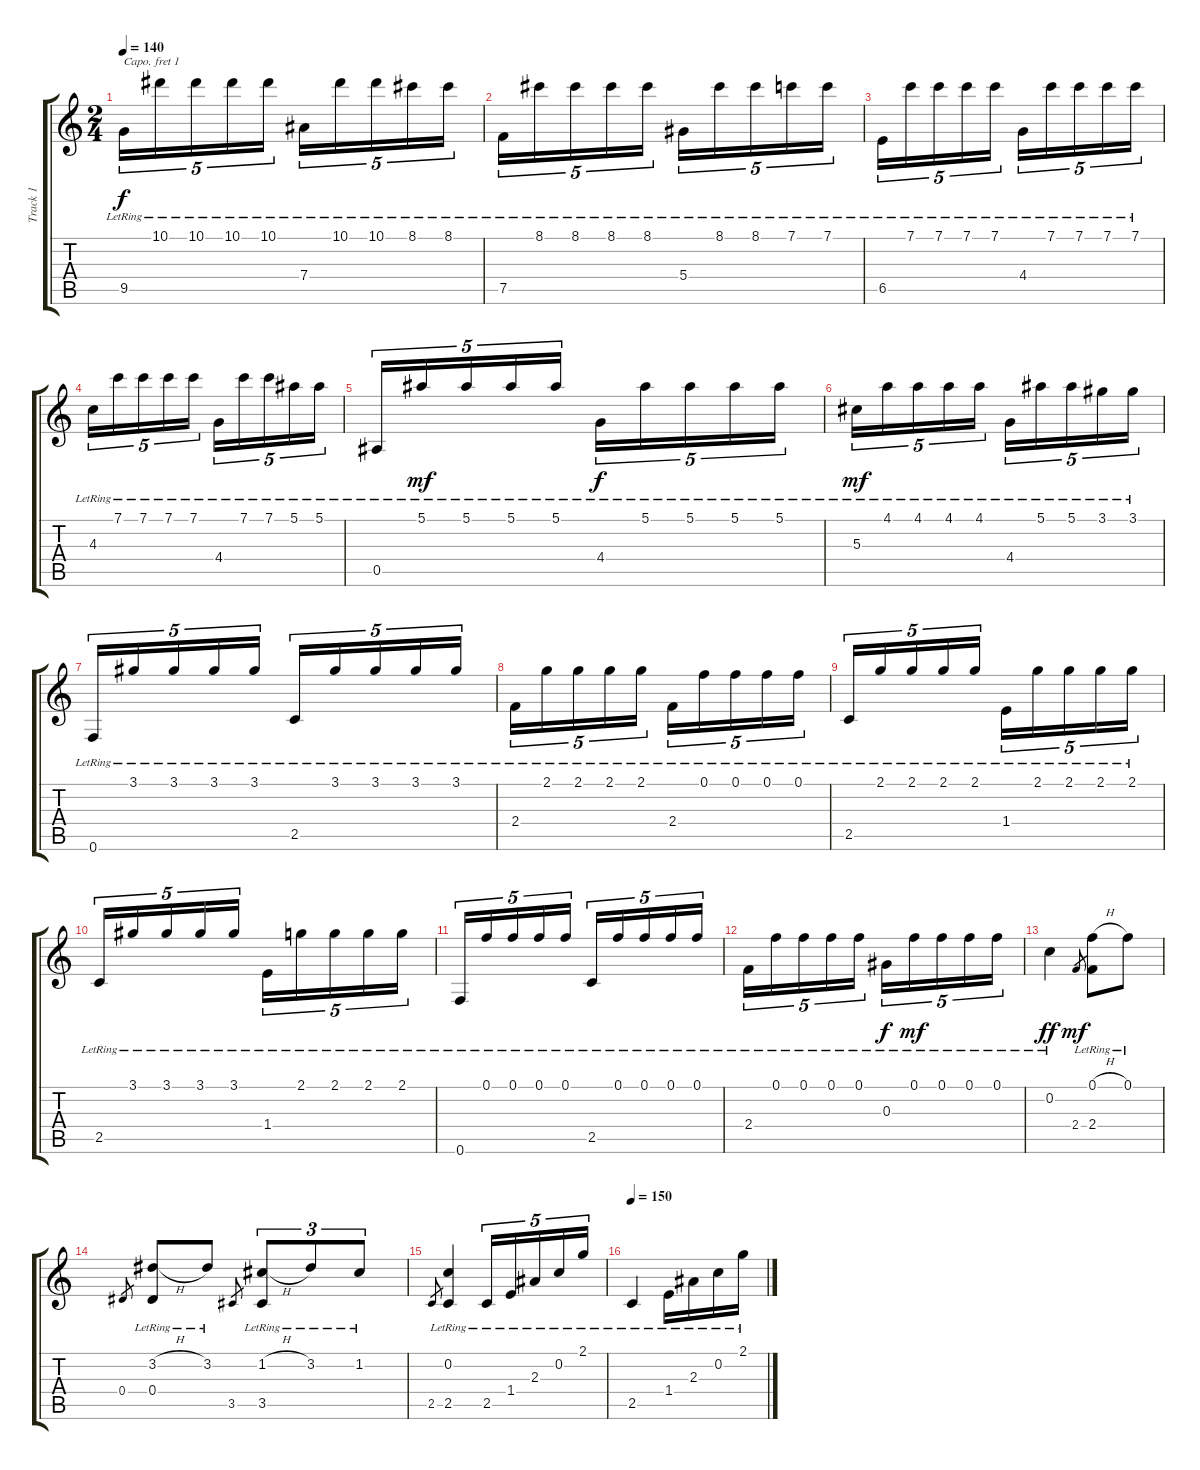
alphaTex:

\track ("Track 1" "Track 1") {instrument acousticguitarnylon}
\staff {score tabs}
\capo 1
\tuning (E4 B3 G3 D3 A2 E2) {hide}
\ts (2 4)
\tempo 140
\clef g2
\ks c
9.5{lr}.16{tu (5 4) dy f} 10.1{lr}.16{tu (5 4)} 10.1{lr}.16{tu (5 4)} 10.1{lr}.16{tu (5 4)} 10.1{lr}.16{tu (5 4)} 7.4{lr}.16{tu (5 4)} 10.1{lr}.16{tu (5 4)} 10.1{lr}.16{tu (5 4)} 8.1{lr}.16{tu (5 4)} 8.1{lr}.16{tu (5 4)} |
7.5{lr}.16{tu (5 4)} 8.1{lr}.16{tu (5 4)} 8.1{lr}.16{tu (5 4)} 8.1{lr}.16{tu (5 4)} 8.1{lr}.16{tu (5 4)} 5.4{lr}.16{tu (5 4)} 8.1{lr}.16{tu (5 4)} 8.1{lr}.16{tu (5 4)} 7.1{lr}.16{tu (5 4)} 7.1{lr}.16{tu (5 4)} |
6.5{lr}.16{tu (5 4)} 7.1{lr}.16{tu (5 4)} 7.1{lr}.16{tu (5 4)} 7.1{lr}.16{tu (5 4)} 7.1{lr}.16{tu (5 4)} 4.4{lr}.16{tu (5 4)} 7.1{lr}.16{tu (5 4)} 7.1{lr}.16{tu (5 4)} 7.1{lr}.16{tu (5 4)} 7.1{lr}.16{tu (5 4)} |
4.3{lr}.16{tu (5 4)} 7.1{lr}.16{tu (5 4)} 7.1{lr}.16{tu (5 4)} 7.1{lr}.16{tu (5 4)} 7.1{lr}.16{tu (5 4)} 4.4{lr}.16{tu (5 4)} 7.1{lr}.16{tu (5 4)} 7.1{lr}.16{tu (5 4)} 5.1{lr}.16{tu (5 4)} 5.1{lr}.16{tu (5 4)} |
0.5{lr}.16{tu (5 4)} 5.1{lr}.16{tu (5 4) dy mf} 5.1{lr}.16{tu (5 4)} 5.1{lr}.16{tu (5 4)} 5.1{lr}.16{tu (5 4)} 4.4{lr}.16{tu (5 4) dy f} 5.1{lr}.16{tu (5 4)} 5.1{lr}.16{tu (5 4)} 5.1{lr}.16{tu (5 4)} 5.1{lr}.16{tu (5 4)} |
5.3{lr}.16{tu (5 4) dy mf} 4.1{lr}.16{tu (5 4)} 4.1{lr}.16{tu (5 4)} 4.1{lr}.16{tu (5 4)} 4.1{lr}.16{tu (5 4)} 4.4{lr}.16{tu (5 4)} 5.1{lr}.16{tu (5 4)} 5.1{lr}.16{tu (5 4)} 3.1{lr}.16{tu (5 4)} 3.1{lr}.16{tu (5 4)} |
0.6{lr}.16{tu (5 4)} 3.1{lr}.16{tu (5 4)} 3.1{lr}.16{tu (5 4)} 3.1{lr}.16{tu (5 4)} 3.1{lr}.16{tu (5 4)} 2.5{lr}.16{tu (5 4)} 3.1{lr}.16{tu (5 4)} 3.1{lr}.16{tu (5 4)} 3.1{lr}.16{tu (5 4)} 3.1{lr}.16{tu (5 4)} |
2.4{lr}.16{tu (5 4)} 2.1{lr}.16{tu (5 4)} 2.1{lr}.16{tu (5 4)} 2.1{lr}.16{tu (5 4)} 2.1{lr}.16{tu (5 4)} 2.4{lr}.16{tu (5 4)} 0.1{lr}.16{tu (5 4)} 0.1{lr}.16{tu (5 4)} 0.1{lr}.16{tu (5 4)} 0.1{lr}.16{tu (5 4)} |
2.5{lr}.16{tu (5 4)} 2.1{lr}.16{tu (5 4)} 2.1{lr}.16{tu (5 4)} 2.1{lr}.16{tu (5 4)} 2.1{lr}.16{tu (5 4)} 1.4{lr}.16{tu (5 4)} 2.1{lr}.16{tu (5 4)} 2.1{lr}.16{tu (5 4)} 2.1{lr}.16{tu (5 4)} 2.1{lr}.16{tu (5 4)} |
2.5{lr}.16{tu (5 4)} 3.1{lr}.16{tu (5 4)} 3.1{lr}.16{tu (5 4)} 3.1{lr}.16{tu (5 4)} 3.1{lr}.16{tu (5 4)} 1.4{lr}.16{tu (5 4)} 2.1{lr}.16{tu (5 4)} 2.1{lr}.16{tu (5 4)} 2.1{lr}.16{tu (5 4)} 2.1{lr}.16{tu (5 4)} |
0.6{lr}.16{tu (5 4)} 0.1{lr}.16{tu (5 4)} 0.1{lr}.16{tu (5 4)} 0.1{lr}.16{tu (5 4)} 0.1{lr}.16{tu (5 4)} 2.5{lr}.16{tu (5 4)} 0.1{lr}.16{tu (5 4)} 0.1{lr}.16{tu (5 4)} 0.1{lr}.16{tu (5 4)} 0.1{lr}.16{tu (5 4)} |
2.4{lr}.16{tu (5 4)} 0.1{lr}.16{tu (5 4)} 0.1{lr}.16{tu (5 4)} 0.1{lr}.16{tu (5 4)} 0.1{lr}.16{tu (5 4)} 0.3{lr}.16{tu (5 4) dy f} 0.1{lr}.16{tu (5 4) dy mf} 0.1{lr}.16{tu (5 4)} 0.1{lr}.16{tu (5 4)} 0.1{lr}.16{tu (5 4)} |
0.2{lr}.4{dy ff} 2.4.8{gr dy mf} (0.1{h lr} 2.4{lr}).8 0.1{lr}.8 |
0.4.8{gr} (3.2{h lr} 0.4{lr}).8 3.2{lr}.8 3.5.8{gr} (1.2{h lr} 3.5{lr}).8{tu (3 2)} 3.2{lr}.8{tu (3 2)} 1.2{lr}.8{tu (3 2)} |
2.5.8{gr} (0.2{lr} 2.5{lr}).4 2.5{lr}.16{tu (5 4)} 1.4{lr}.16{tu (5 4)} 2.3{lr}.16{tu (5 4)} 0.2{lr}.16{tu (5 4)} 2.1{lr}.16{tu (5 4)} |
\tempo 150
2.5{lr}.4 1.4{lr}.16 2.3{lr}.16 0.2{lr}.16 2.1{lr}.16
